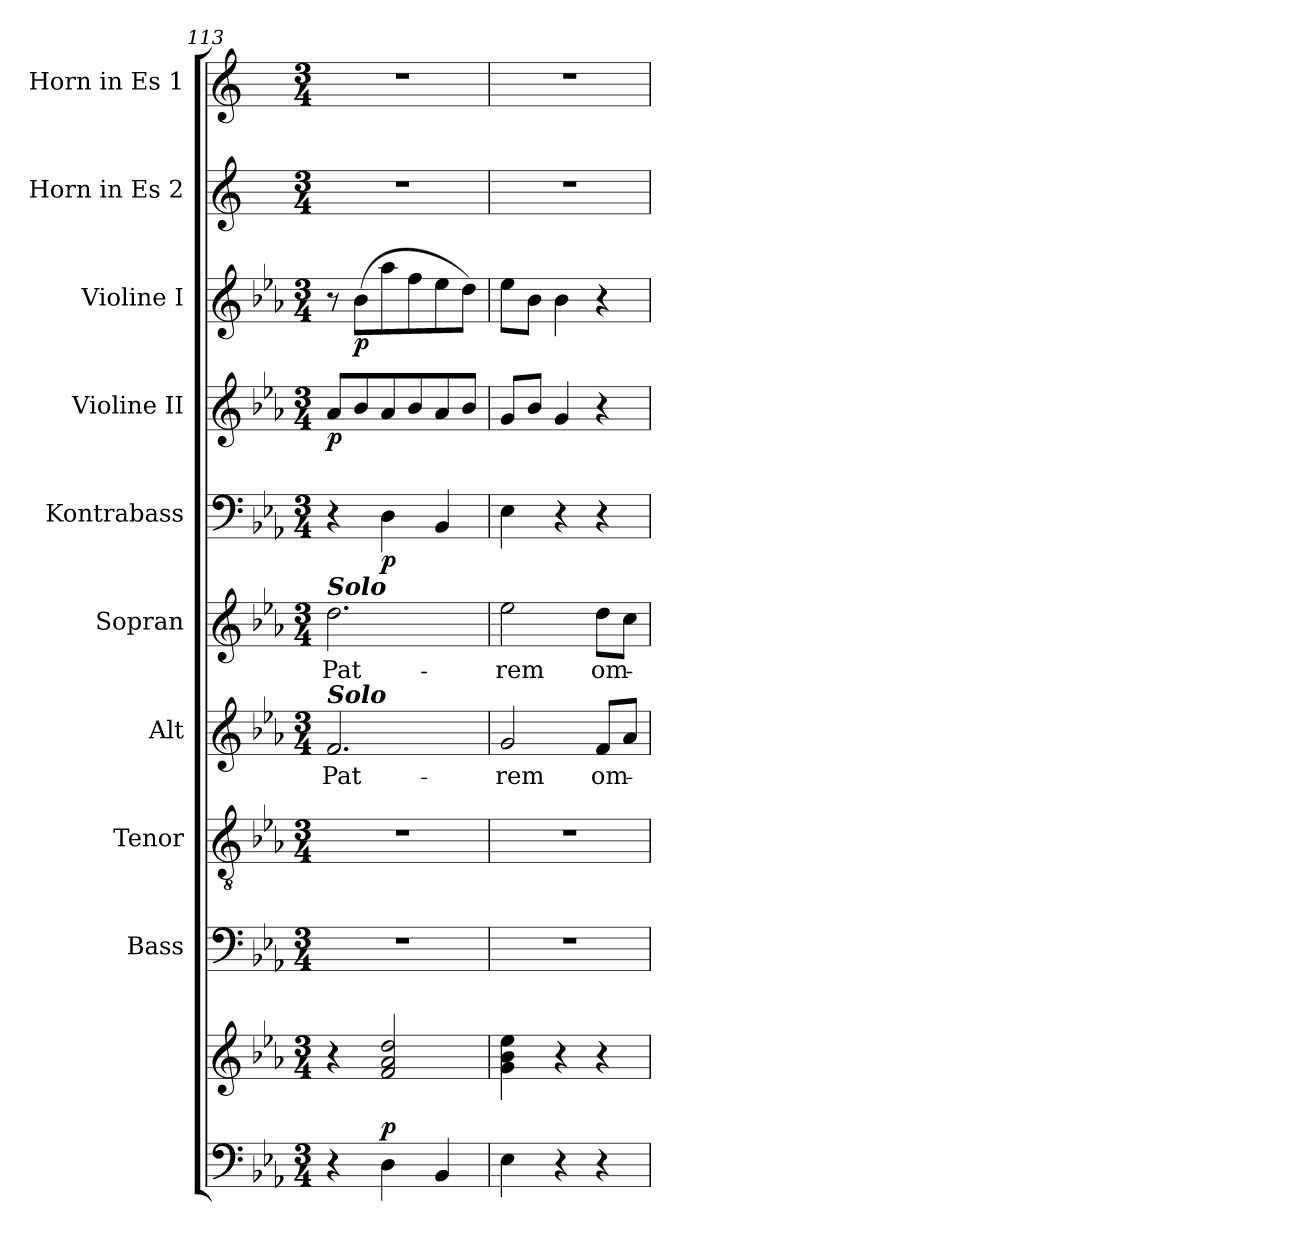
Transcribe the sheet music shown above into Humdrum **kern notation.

**kern	**kern	**dynam	**kern	**kern	**kern	**text	**kern	**text	**kern	**dynam	**kern	**dynam	**kern	**dynam	**kern	**kern
*part10	*part10	*part10	*part9	*part8	*part7	*part7	*part6	*part6	*part5	*part5	*part4	*part4	*part3	*part3	*part2	*part1
*staff11	*staff10	*staff10/11	*staff9	*staff8	*staff7	*staff7	*staff6	*staff6	*staff5	*staff5	*staff4	*staff4	*staff3	*staff3	*staff2	*staff1
*	*	*	*I"Bass	*I"Tenor	*I"Alt	*	*I"Sopran	*	*I"Kontrabass	*	*I"Violine II	*	*I"Violine I	*	*I"Horn in Es 2	*I"Horn in Es 1
*	*	*	*I'B.	*I'T.	*I'A.	*	*I'S.	*	*I'Kb.	*	*I'Vl. II	*	*I'Vl. I	*	*I'Hr. Es 2	*I'Hr. Es 1
*clefF4	*clefG2	*	*clefF4	*clefGv2	*clefG2	*	*clefG2	*	*clefF4	*	*clefG2	*	*clefG2	*	*clefG2	*clefG2
*	*	*	*	*	*	*	*	*	*ITrd7c12	*	*	*	*	*	*ITrd5c9	*ITrd5c9
*k[b-e-a-]	*k[b-e-a-]	*	*k[b-e-a-]	*k[b-e-a-]	*k[b-e-a-]	*	*k[b-e-a-]	*	*k[b-e-a-]	*	*k[b-e-a-]	*	*k[b-e-a-]	*	*k[b-e-a-]	*k[b-e-a-]
*E-:	*E-:	*	*E-:	*E-:	*E-:	*	*E-:	*	*E-:	*	*E-:	*	*E-:	*	*E-:	*E-:
*M3/4	*M3/4	*	*M3/4	*M3/4	*M3/4	*	*M3/4	*	*M3/4	*	*M3/4	*	*M3/4	*	*M3/4	*M3/4
=113	=113	=113	=113	=113	=113	=113	=113	=113	=113	=113	=113	=113	=113	=113	=113	=113
!	!	!	!	!	!	!	!LO:TX:a:Bi:t=Solo	!	!	!	!	!	!	!	!	!
!	!	!	!	!	!LO:TX:a:Bi:t=Solo	!	!	!	!	!	!	!	!	!	!	!
!	!	!	!	!	!	!LO:LY:b	!	!LO:LY:b	!	!	!	!LO:DY:b	!	!	!	!
4r	4r	.	2.r	2.r	2.f/	Pat-	2.dd\	Pat-	4r	.	8a-/L	p	8r	.	2.r	2.r
!	!	!	!	!	!	!	!	!	!	!	!	!	!	!LO:DY:b	!	!
.	.	.	.	.	.	.	.	.	.	.	8b-/	.	(>8b-\L	p	.	.
!	!	!LO:DY:a=2	!	!	!	!	!	!	!	!LO:DY:b	!	!	!	!	!	!
4D\	2f/ 2a-/ 2dd/	p	.	.	.	.	.	.	4DD\	p	8a-/	.	8aa-\	.	.	.
.	.	.	.	.	.	.	.	.	.	.	8b-/	.	8ff\	.	.	.
4BB-/	.	.	.	.	.	.	.	.	4BBB-/	.	8a-/	.	8ee-\	.	.	.
.	.	.	.	.	.	.	.	.	.	.	8b-/J	.	8dd\J)	.	.	.
=114	=114	=114	=114	=114	=114	=114	=114	=114	=114	=114	=114	=114	=114	=114	=114	=114
!	!	!	!	!	!	!LO:LY:b	!	!LO:LY:b	!	!	!	!	!	!	!	!
4E-\	4g\ 4b-\ 4ee-\	.	2.r	2.r	2g/	-rem	2ee-\	-rem	4EE-\	.	8g/L	.	8ee-\L	.	2.r	2.r
.	.	.	.	.	.	.	.	.	.	.	8b-/J	.	8b-\J	.	.	.
4r	4r	.	.	.	.	.	.	.	4r	.	4g/	.	4b-\	.	.	.
!	!	!	!	!	!	!LO:LY:b	!	!LO:LY:b	!	!	!	!	!	!	!	!
4r	4r	.	.	.	8f/L	om-	8dd\L	om-	4r	.	4r	.	4r	.	.	.
.	.	.	.	.	8a-/J	.	8cc\J	.	.	.	.	.	.	.	.	.
=	=	=	=	=	=	=	=	=	=	=	=	=	=	=	=	=
*-	*-	*-	*-	*-	*-	*-	*-	*-	*-	*-	*-	*-	*-	*-	*-	*-
